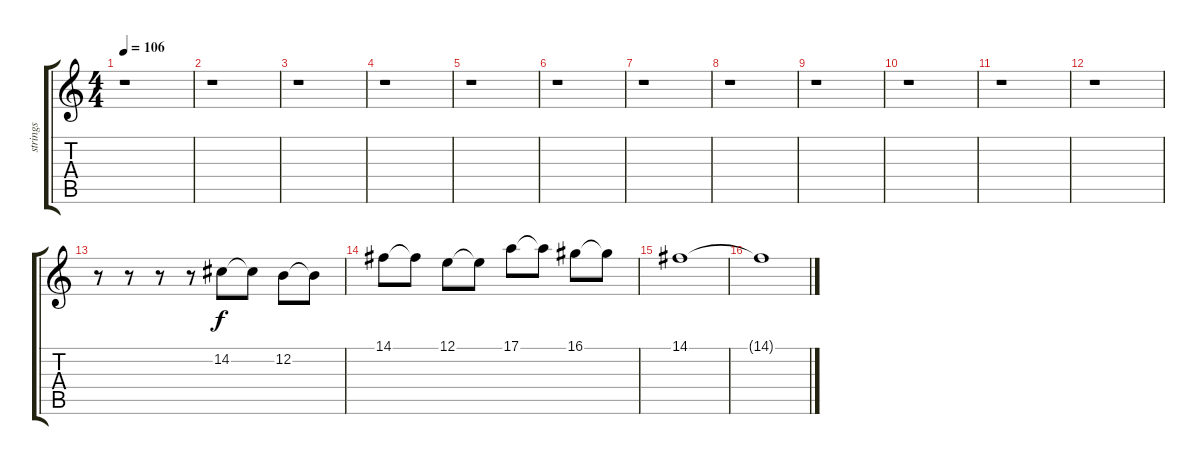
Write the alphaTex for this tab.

\track ("strings" "strings") {instrument stringensemble1}
\staff {score tabs}
\tuning (E4 B3 G3 D3 A2 E2) {hide}
\ts (4 4)
\tempo 106
\clef g2
\ks c
r.1{dy f} |
r.1 |
r.1 |
r.1 |
r.1 |
r.1 |
r.1 |
r.1 |
r.1 |
r.1 |
r.1 |
r.1 |
r.8 r.8 r.8 r.8 14.2.8 14.2{t}.8 12.2.8 12.2{t}.8 |
14.1.8 14.1{t}.8 12.1.8 12.1{t}.8 17.1.8 17.1{t}.8 16.1.8 16.1{t}.8 |
14.1.1 |
14.1{t}.1
